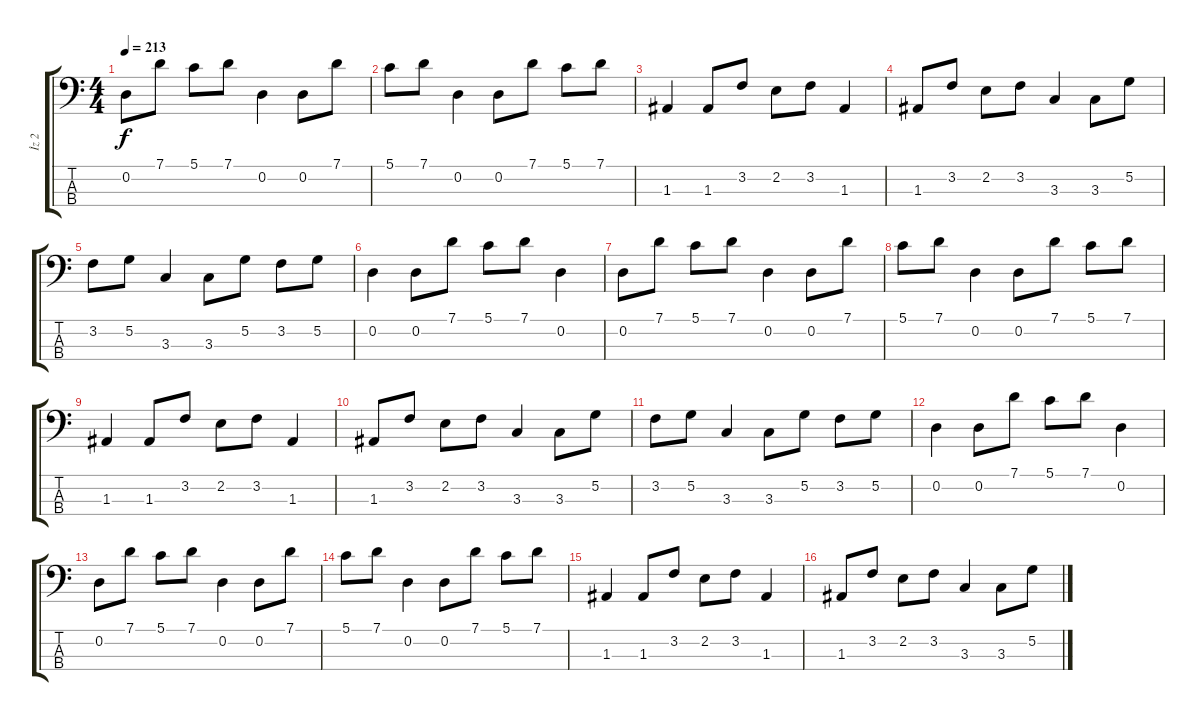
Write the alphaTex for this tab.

\track ("İz 2" "İz 2") {instrument electricbasspick}
\staff {score tabs}
\tuning (G2 D2 A1 E1) {hide}
\ts (4 4)
\tempo 213
\clef f4
\ks c
0.2.8{dy f} 7.1.8 5.1.8 7.1.8 0.2.4 0.2.8 7.1.8 |
5.1.8 7.1.8 0.2.4 0.2.8 7.1.8 5.1.8 7.1.8 |
1.3.4 1.3.8 3.2.8 2.2.8 3.2.8 1.3.4 |
1.3.8 3.2.8 2.2.8 3.2.8 3.3.4 3.3.8 5.2.8 |
3.2.8 5.2.8 3.3.4 3.3.8 5.2.8 3.2.8 5.2.8 |
0.2.4 0.2.8 7.1.8 5.1.8 7.1.8 0.2.4 |
0.2.8 7.1.8 5.1.8 7.1.8 0.2.4 0.2.8 7.1.8 |
5.1.8 7.1.8 0.2.4 0.2.8 7.1.8 5.1.8 7.1.8 |
1.3.4 1.3.8 3.2.8 2.2.8 3.2.8 1.3.4 |
1.3.8 3.2.8 2.2.8 3.2.8 3.3.4 3.3.8 5.2.8 |
3.2.8 5.2.8 3.3.4 3.3.8 5.2.8 3.2.8 5.2.8 |
0.2.4 0.2.8 7.1.8 5.1.8 7.1.8 0.2.4 |
0.2.8 7.1.8 5.1.8 7.1.8 0.2.4 0.2.8 7.1.8 |
5.1.8 7.1.8 0.2.4 0.2.8 7.1.8 5.1.8 7.1.8 |
1.3.4 1.3.8 3.2.8 2.2.8 3.2.8 1.3.4 |
1.3.8 3.2.8 2.2.8 3.2.8 3.3.4 3.3.8 5.2.8
